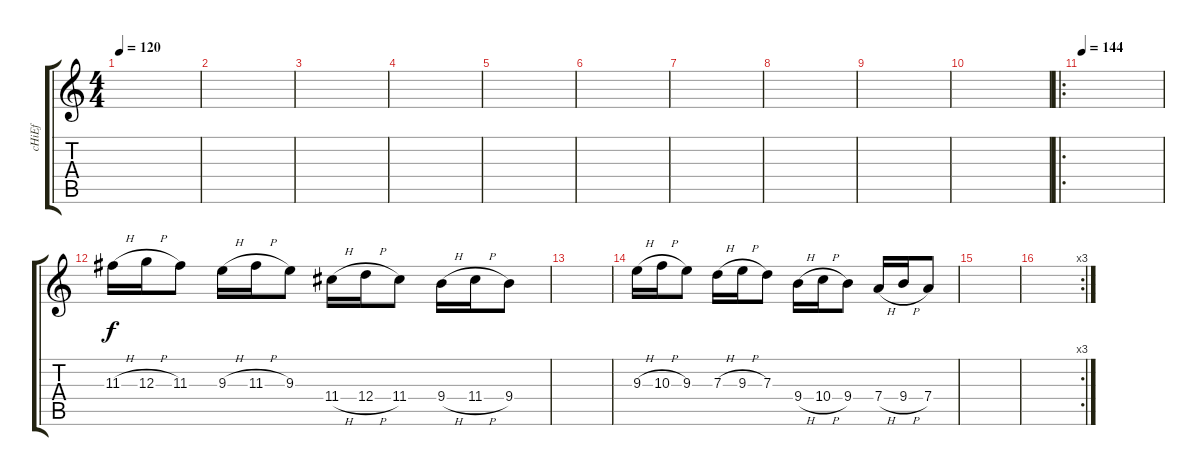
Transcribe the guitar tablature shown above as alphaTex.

\track ("cHiEf" "cHiEf") {instrument overdrivenguitar}
\staff {score tabs}
\tuning (E4 B3 G3 D3 A2 E2) {hide}
\ts (4 4)
\tempo 120
\clef g2
\ks c
|
|
|
|
|
|
|
|
|
|
\ro
\tempo 144
|
11.3{h}.16 12.3{h}.16 11.3.8 9.3{h}.16 11.3{h}.16 9.3.8 11.4{h}.16 12.4{h}.16 11.4.8 9.4{h}.16 11.4{h}.16 9.4.8 |
|
9.3{h}.16 10.3{h}.16 9.3.8 7.3{h}.16 9.3{h}.16 7.3.8 9.4{h}.16 10.4{h}.16 9.4.8 7.4{h}.16 9.4{h}.16 7.4.8 |
|
\rc 3
